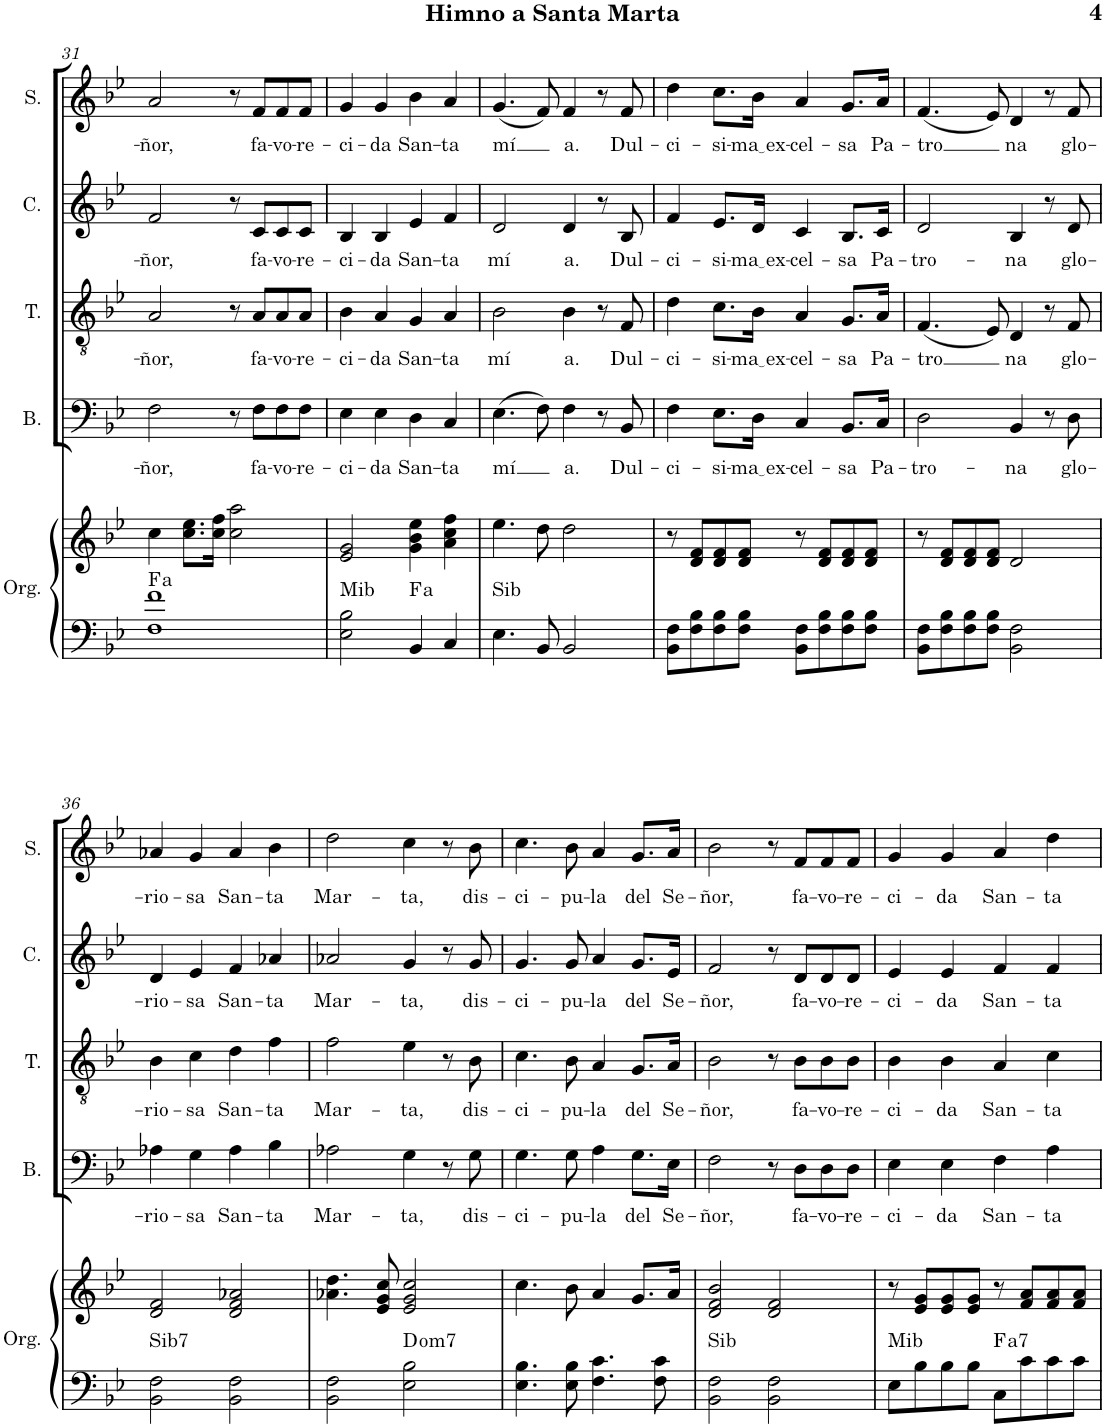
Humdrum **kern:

**kern	**kern	**harte	**kern	**text	**kern	**text	**kern	**text	**kern	**text
*part5	*part5	*part5	*part4	*part4	*part3	*part3	*part2	*part2	*part1	*part1
*staff6	*staff5	*	*staff4	*staff4	*staff3	*staff3	*staff2	*staff2	*staff1	*staff1
*I"Órgano	*	*	*I"Bajo	*	*I"Tenor	*	*I"Contralto	*	*I"Soprano	*
*	*	*	*I'B.	*	*I'T.	*	*I'C.	*	*I'S.	*
!!LO:PB:g=z
*clefF4	*clefG2	*	*clefF4	*	*clefGv2	*	*clefG2	*	*clefG2	*
*k[b-e-]	*k[b-e-]	*	*k[b-e-]	*	*k[b-e-]	*	*k[b-e-]	*	*k[b-e-]	*
*M4/4	*M4/4	*	*M4/4	*	*M4/4	*	*M4/4	*	*M4/4	*
=31	=31	=31	=31	=31	=31	=31	=31	=31	=31	=31
!	!	!LO:H:kt=a	!	!LO:LY:b	!	!LO:LY:b	!	!LO:LY:b	!	!LO:LY:b
1F 1f	4cc\	.	2F\	-ñor,	2A/	-ñor,	2f/	-ñor,	2a/	-ñor,
.	8.cc\ 8.ee-\L	.	.	.	.	.	.	.	.	.
.	16cc\ 16ff\Jk	.	.	.	.	.	.	.	.	.
.	2cc\ 2aa\	.	8r	.	8r	.	8r	.	8r	.
!	!	!	!	!LO:LY:b	!	!LO:LY:b	!	!LO:LY:b	!	!LO:LY:b
.	.	.	8F\L	fa-	8A/L	fa-	8c/L	fa-	8f/L	fa-
!	!	!	!	!LO:LY:b	!	!LO:LY:b	!	!LO:LY:b	!	!LO:LY:b
.	.	.	8F\	-vo-	8A/	-vo-	8c/	-vo-	8f/	-vo-
!	!	!	!	!LO:LY:b	!	!LO:LY:b	!	!LO:LY:b	!	!LO:LY:b
.	.	.	8F\J	-re-	8A/J	-re-	8c/J	-re-	8f/J	-re-
=32	=32	=32	=32	=32	=32	=32	=32	=32	=32	=32
!	!	!LO:H:kt=Mib	!	!LO:LY:b	!	!LO:LY:b	!	!LO:LY:b	!	!LO:LY:b
2E-\ 2B-\	2e-/ 2g/	N	4E-\	-ci-	4B-\	-ci-	4B-/	-ci-	4g/	-ci-
!	!	!	!	!LO:LY:b	!	!LO:LY:b	!	!LO:LY:b	!	!LO:LY:b
.	.	.	4E-\	-da	4A/	-da	4B-/	-da	4g/	-da
!	!	!LO:H:kt=a	!	!LO:LY:b	!	!LO:LY:b	!	!LO:LY:b	!	!LO:LY:b
4BB-/	4g\ 4b-\ 4ee-\	.	4D\	San-	4G/	San-	4e-/	San-	4b-\	San-
!	!	!	!	!LO:LY:b	!	!LO:LY:b	!	!LO:LY:b	!	!LO:LY:b
4C/	4a\ 4cc\ 4ff\	.	4C/	-ta	4A/	-ta	4f/	-ta	4a/	-ta
=33	=33	=33	=33	=33	=33	=33	=33	=33	=33	=33
!	!	!LO:H:kt=Sib	!	!LO:LY:b	!	!LO:LY:b	!	!LO:LY:b	!	!LO:LY:b
4.E-\	4.ee-\	N	(4.E-\	mí	2B-\	mí	2d/	mí	(4.g/	mí
8BB-/	8dd\	.	8F\)	.	.	.	.	.	8f/)	.
!	!	!	!	!LO:LY:b	!	!LO:LY:b	!	!LO:LY:b	!	!LO:LY:b
2BB-/	2dd\	.	4F\	a.	4B-\	a.	4d/	a.	4f/	a.
.	.	.	8r	.	8r	.	8r	.	8r	.
!	!	!	!	!LO:LY:b	!	!LO:LY:b	!	!LO:LY:b	!	!LO:LY:b
.	.	.	8BB-/	Dul-	8F/	Dul-	8B-/	Dul-	8f/	Dul-
=34	=34	=34	=34	=34	=34	=34	=34	=34	=34	=34
!	!	!	!	!LO:LY:b	!	!LO:LY:b	!	!LO:LY:b	!	!LO:LY:b
8BB-\ 8F\L	8r	.	4F\	-ci-	4d\	-ci-	4f/	-ci-	4dd\	-ci-
8F\ 8B-\	8d/ 8f/L	.	.	.	.	.	.	.	.	.
!	!	!	!	!LO:LY:b	!	!LO:LY:b	!	!LO:LY:b	!	!LO:LY:b
8F\ 8B-\	8d/ 8f/	.	8.E-\L	-si-	8.c\L	-si-	8.e-/L	-si-	8.cc\L	-si-
8F\ 8B-\J	8d/ 8f/J	.	.	.	.	.	.	.	.	.
!	!	!	!	!LO:LY:b	!	!LO:LY:b	!	!LO:LY:b	!	!LO:LY:b
.	.	.	16D\Jk	ma ex	16B-\Jk	ma ex	16d/Jk	ma ex	16b-\Jk	ma ex
!	!	!	!	!LO:LY:b	!	!LO:LY:b	!	!LO:LY:b	!	!LO:LY:b
8BB-\ 8F\L	8r	.	4C/	-cel-	4A/	-cel-	4c/	-cel-	4a/	-cel-
8F\ 8B-\	8d/ 8f/L	.	.	.	.	.	.	.	.	.
!	!	!	!	!LO:LY:b	!	!LO:LY:b	!	!LO:LY:b	!	!LO:LY:b
8F\ 8B-\	8d/ 8f/	.	8.BB-/L	-sa	8.G/L	-sa	8.B-/L	-sa	8.g/L	-sa
8F\ 8B-\J	8d/ 8f/J	.	.	.	.	.	.	.	.	.
!	!	!	!	!LO:LY:b	!	!LO:LY:b	!	!LO:LY:b	!	!LO:LY:b
.	.	.	16C/Jk	Pa-	16A/Jk	Pa-	16c/Jk	Pa-	16a/Jk	Pa-
=35	=35	=35	=35	=35	=35	=35	=35	=35	=35	=35
!	!	!	!	!LO:LY:b	!	!LO:LY:b	!	!LO:LY:b	!	!LO:LY:b
8BB-\ 8F\L	8r	.	2D\	-tro-	(4.F/	-tro	2d/	-tro-	(4.f/	-tro
8F\ 8B-\	8d/ 8f/L	.	.	.	.	.	.	.	.	.
8F\ 8B-\	8d/ 8f/	.	.	.	.	.	.	.	.	.
8F\ 8B-\J	8d/ 8f/J	.	.	.	8E-/)	.	.	.	8e-/)	.
!	!	!	!	!LO:LY:b	!	!LO:LY:b	!	!LO:LY:b	!	!LO:LY:b
2BB-\ 2F\	2d/	.	4BB-/	-na	4D/	na	4B-/	-na	4d/	na
.	.	.	8r	.	8r	.	8r	.	8r	.
!	!	!	!	!LO:LY:b	!	!LO:LY:b	!	!LO:LY:b	!	!LO:LY:b
.	.	.	8D\	glo-	8F/	glo-	8d/	glo-	8f/	glo-
!!LO:LB:g=z
=36	=36	=36	=36	=36	=36	=36	=36	=36	=36	=36
!	!	!LO:H:kt=Sib7	!	!LO:LY:b	!	!LO:LY:b	!	!LO:LY:b	!	!LO:LY:b
2BB-\ 2F\	2d/ 2f/	N	4A-X\	-rio-	4B-\	-rio-	4d/	-rio-	4a-X/	-rio-
!	!	!	!	!LO:LY:b	!	!LO:LY:b	!	!LO:LY:b	!	!LO:LY:b
.	.	.	4G\	-sa	4c\	-sa	4e-/	-sa	4g/	-sa
!	!	!	!	!LO:LY:b	!	!LO:LY:b	!	!LO:LY:b	!	!LO:LY:b
2BB-\ 2F\	2d/ 2f/ 2a-X/	.	4A-\	San-	4d\	San-	4f/	San-	4a-/	San-
!	!	!	!	!LO:LY:b	!	!LO:LY:b	!	!LO:LY:b	!	!LO:LY:b
.	.	.	4B-\	-ta	4f\	-ta	4a-X/	-ta	4b-\	-ta
=37	=37	=37	=37	=37	=37	=37	=37	=37	=37	=37
!	!	!	!	!LO:LY:b	!	!LO:LY:b	!	!LO:LY:b	!	!LO:LY:b
2BB-\ 2F\	4.a-X\ 4.dd\	.	2A-X\	Mar-	2f\	Mar-	2a-X/	Mar-	2dd\	Mar-
.	8e-/ 8g/ 8cc/	.	.	.	.	.	.	.	.	.
!	!	!	!	!LO:LY:b	!	!LO:LY:b	!	!LO:LY:b	!	!LO:LY:b
2E-\ 2B-\	2e-/ 2g/ 2cc/	D:dim	4G\	-ta,	4e-\	-ta,	4g/	-ta,	4cc\	-ta,
.	.	.	8r	.	8r	.	8r	.	8r	.
!	!	!	!	!LO:LY:b	!	!LO:LY:b	!	!LO:LY:b	!	!LO:LY:b
.	.	.	8G\	dis-	8B-\	dis-	8g/	dis-	8b-\	dis-
=38	=38	=38	=38	=38	=38	=38	=38	=38	=38	=38
!	!	!	!	!LO:LY:b	!	!LO:LY:b	!	!LO:LY:b	!	!LO:LY:b
4.E-\ 4.B-\	4.cc\	.	4.G\	-ci-	4.c\	-ci-	4.g/	-ci-	4.cc\	-ci-
!	!	!	!	!LO:LY:b	!	!LO:LY:b	!	!LO:LY:b	!	!LO:LY:b
8E-\ 8B-\	8b-\	.	8G\	-pu-	8B-\	-pu-	8g/	-pu-	8b-\	-pu-
!	!	!	!	!LO:LY:b	!	!LO:LY:b	!	!LO:LY:b	!	!LO:LY:b
4.F\ 4.c\	4a/	.	4A\	-la	4A/	-la	4a/	-la	4a/	-la
!	!	!	!	!LO:LY:b	!	!LO:LY:b	!	!LO:LY:b	!	!LO:LY:b
.	8.g/L	.	8.G\L	del	8.G/L	del	8.g/L	del	8.g/L	del
8F\ 8c\	.	.	.	.	.	.	.	.	.	.
!	!	!	!	!LO:LY:b	!	!LO:LY:b	!	!LO:LY:b	!	!LO:LY:b
.	16a/Jk	.	16E-\Jk	Se-	16A/Jk	Se-	16e-/Jk	Se-	16a/Jk	Se-
=39	=39	=39	=39	=39	=39	=39	=39	=39	=39	=39
!	!	!LO:H:kt=Sib	!	!LO:LY:b	!	!LO:LY:b	!	!LO:LY:b	!	!LO:LY:b
2BB-\ 2F\	2d/ 2f/ 2b-/	N	2F\	-ñor,	2B-\	-ñor,	2f/	-ñor,	2b-\	-ñor,
2BB-\ 2F\	2d/ 2f/	.	8r	.	8r	.	8r	.	8r	.
!	!	!	!	!LO:LY:b	!	!LO:LY:b	!	!LO:LY:b	!	!LO:LY:b
.	.	.	8D\L	fa-	8B-\L	fa-	8d/L	fa-	8f/L	fa-
!	!	!	!	!LO:LY:b	!	!LO:LY:b	!	!LO:LY:b	!	!LO:LY:b
.	.	.	8D\	-vo-	8B-\	-vo-	8d/	-vo-	8f/	-vo-
!	!	!	!	!LO:LY:b	!	!LO:LY:b	!	!LO:LY:b	!	!LO:LY:b
.	.	.	8D\J	-re-	8B-\J	-re-	8d/J	-re-	8f/J	-re-
=40	=40	=40	=40	=40	=40	=40	=40	=40	=40	=40
!	!	!LO:H:kt=Mib	!	!LO:LY:b	!	!LO:LY:b	!	!LO:LY:b	!	!LO:LY:b
8E-\L	8r	N	4E-\	-ci-	4B-\	-ci-	4e-/	-ci-	4g/	-ci-
8B-\	8e-/ 8g/L	.	.	.	.	.	.	.	.	.
!	!	!	!	!LO:LY:b	!	!LO:LY:b	!	!LO:LY:b	!	!LO:LY:b
8B-\	8e-/ 8g/	.	4E-\	-da	4B-\	-da	4e-/	-da	4g/	-da
8B-\J	8e-/ 8g/J	.	.	.	.	.	.	.	.	.
!	!	!LO:H:kt=a	!	!LO:LY:b	!	!LO:LY:b	!	!LO:LY:b	!	!LO:LY:b
8C\L	8r	.	4F\	San-	4A/	San-	4f/	San-	4a/	San-
8c\	8f/ 8a/L	.	.	.	.	.	.	.	.	.
!	!	!	!	!LO:LY:b	!	!LO:LY:b	!	!LO:LY:b	!	!LO:LY:b
8c\	8f/ 8a/	.	4A\	-ta	4c\	-ta	4f/	-ta	4dd\	-ta
8c\J	8f/ 8a/J	.	.	.	.	.	.	.	.	.
=	=	=	=	=	=	=	=	=	=	=
*-	*-	*-	*-	*-	*-	*-	*-	*-	*-	*-
